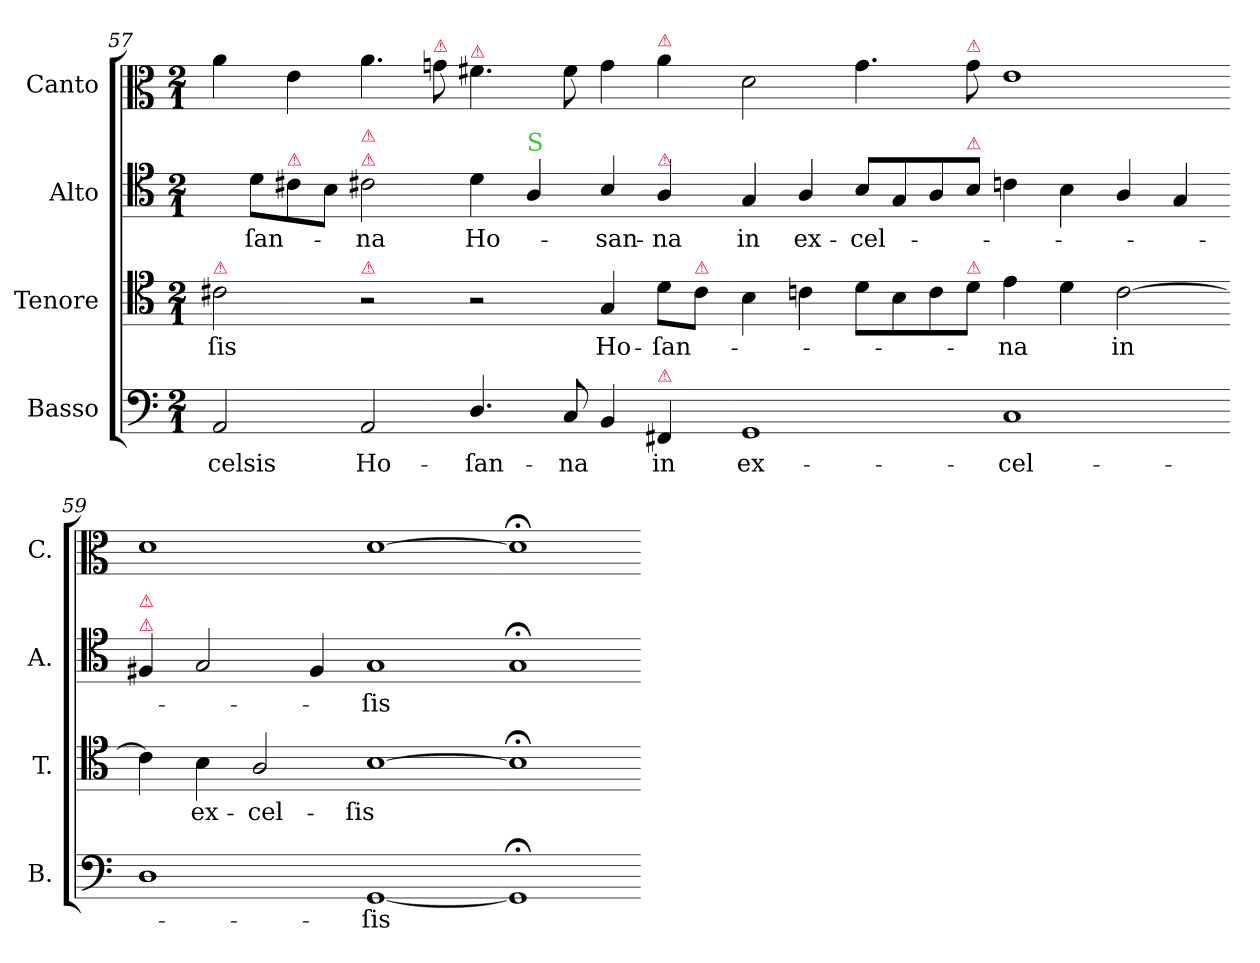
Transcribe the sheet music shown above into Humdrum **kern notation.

**kern	**text	**kern	**text	**kern	**text	**kern
*part4	*part4	*part3	*part3	*part2	*part2	*part1
*staff4	*staff4	*staff3	*staff3	*staff2	*staff2	*staff1
*I"Basso	*	*I"Tenore	*	*I"Alto	*	*I"Canto
*I'B.	*	*I'T.	*	*I'A.	*	*I'C.
*clefF4	*	*clefC4	*	*clefC4	*	*clefC3
*k[]	*	*k[]	*	*k[]	*	*k[]
*M2/1	*	*M2/1	*	*M2/1	*	*M2/1
=57	=57	=57	=57	=57	=57	=57
!	!	!LO:TX:a:color=crimson:t=⚠	!	!	!	!
!	!LO:LY:i	!	!	!	!	!
2AA/	-celsis	2c#X\	-ſis	8ryy	.	4a\
.	.	.	.	8d\L	-ſan-	.
!	!	!	!	!LO:TX:a:color=crimson:t=⚠	!	!
.	.	.	.	8c#X\	.	4e\
.	.	.	.	8B\J	.	.
!	!	!	!	!LO:TX:a:color=crimson:t=⚠	!	!
!	!	!	!	!LO:TX:a:color=crimson:t=⚠	!	!
!	!	!LO:TX:a:color=crimson:t=⚠	!	!	!	!
2AA/	Ho-	2r	.	2c#X\	-na	4.a\
!	!	!	!	!	!	!LO:TX:a:color=crimson:t=⚠
.	.	.	.	.	.	8gn\
!	!	!	!	!	!	!LO:TX:a:color=crimson:t=⚠
!	!	!	!	!	!LO:LY:i	!
4.D/	-ſan-	2r	.	4d\	Ho-	4.f#X\
!	!	!	!	!LO:TX:a:color=limegreen:t=S	!	!
.	.	.	.	4A/	.	.
8C/	-na	.	.	.	.	8f#\
!	!	!	!	!	!LO:LY:i	!
4BB/	.	4G/	Ho-	4B/	-san-	4g\
!	!	!	!	!	!	!LO:TX:a:color=crimson:t=⚠
!	!	!	!	!LO:TX:a:color=crimson:t=⚠	!	!
!LO:TX:a:color=crimson:t=⚠	!	!	!	!	!	!
!	!	!	!	!	!LO:LY:i	!
4FF#X/	in	8d\L	-ſan-	4A/	-na	4a\
!	!	!LO:TX:a:color=crimson:t=⚠	!	!	!	!
.	.	8c#\J	.	.	.	.
=58-	=58-	=58-	=58-	=58-	=58-	=58-
1GG/	ex-	4B\	.	4G/	in	2d\
.	.	4cn\	.	4A/	ex-	.
.	.	8d\L	.	8B/L	-cel-	4.g\
.	.	8B\	.	8G/	.	.
.	.	8c\	.	8A/	.	.
!	!	!	!	!	!	!LO:TX:a:color=crimson:t=⚠
!	!	!	!	!LO:TX:a:color=crimson:t=⚠	!	!
!	!	!LO:TX:a:color=crimson:t=⚠	!	!	!	!
.	.	8d\J	.	8B/J	.	8g\
1C/	-cel-	4e\	-na	4cn\	.	1e\
.	.	4d\	.	4B\	.	.
.	.	[2c\	in	4A/	.	.
.	.	.	.	4G/	.	.
=59-	=59-	=59-	=59-	=59-	=59-	=59-
!	!	!	!	!LO:TX:a:color=crimson:t=⚠	!	!
!	!	!	!	!LO:TX:a:color=crimson:t=⚠	!	!
1D\	.	4c\]	.	4F#X/	.	1d\
.	.	4B\	ex-	2G/	.	.
.	.	2A/	-cel-	.	.	.
.	.	.	.	4F#/	.	.
[1GG/	-ſis	[1B\	-ſis	1G/	-ſis	[1d\
=60-	=60-	=60-	=60-	=60-	=60-	=60-
1GG;</]	.	1B;<\]	.	1G;/	.	1d;\]
=-	=-	=-	=-	=-	=-	=-
*-	*-	*-	*-	*-	*-	*-
